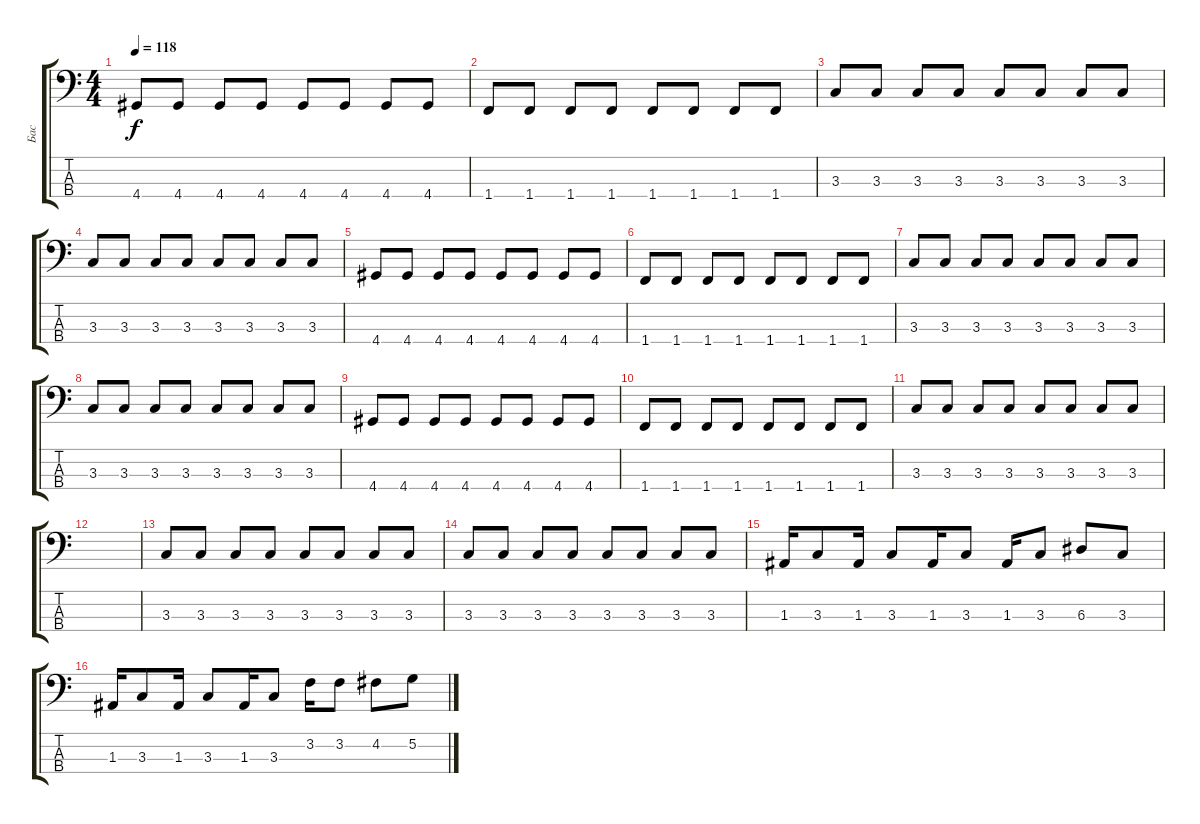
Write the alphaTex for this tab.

\track ("Бас" "Бас") {instrument electricbassfinger}
\staff {score tabs}
\tuning (G2 D2 A1 E1) {hide}
\ts (4 4)
\tempo 118
\clef f4
\ks c
4.4.8{dy f} 4.4.8 4.4.8 4.4.8 4.4.8 4.4.8 4.4.8 4.4.8 |
1.4.8 1.4.8 1.4.8 1.4.8 1.4.8 1.4.8 1.4.8 1.4.8 |
3.3.8 3.3.8 3.3.8 3.3.8 3.3.8 3.3.8 3.3.8 3.3.8 |
3.3.8 3.3.8 3.3.8 3.3.8 3.3.8 3.3.8 3.3.8 3.3.8 |
4.4.8 4.4.8 4.4.8 4.4.8 4.4.8 4.4.8 4.4.8 4.4.8 |
1.4.8 1.4.8 1.4.8 1.4.8 1.4.8 1.4.8 1.4.8 1.4.8 |
3.3.8 3.3.8 3.3.8 3.3.8 3.3.8 3.3.8 3.3.8 3.3.8 |
3.3.8 3.3.8 3.3.8 3.3.8 3.3.8 3.3.8 3.3.8 3.3.8 |
4.4.8 4.4.8 4.4.8 4.4.8 4.4.8 4.4.8 4.4.8 4.4.8 |
1.4.8 1.4.8 1.4.8 1.4.8 1.4.8 1.4.8 1.4.8 1.4.8 |
3.3.8 3.3.8 3.3.8 3.3.8 3.3.8 3.3.8 3.3.8 3.3.8 |
|
3.3.8 3.3.8 3.3.8 3.3.8 3.3.8 3.3.8 3.3.8 3.3.8 |
3.3.8 3.3.8 3.3.8 3.3.8 3.3.8 3.3.8 3.3.8 3.3.8 |
1.3.16 3.3.8 1.3.16 3.3.8 1.3.16 3.3.8 1.3.16 3.3.8 6.3.8 3.3.8 |
1.3.16 3.3.8 1.3.16 3.3.8 1.3.16 3.3.8 3.2.16 3.2.8 4.2.8 5.2.8
